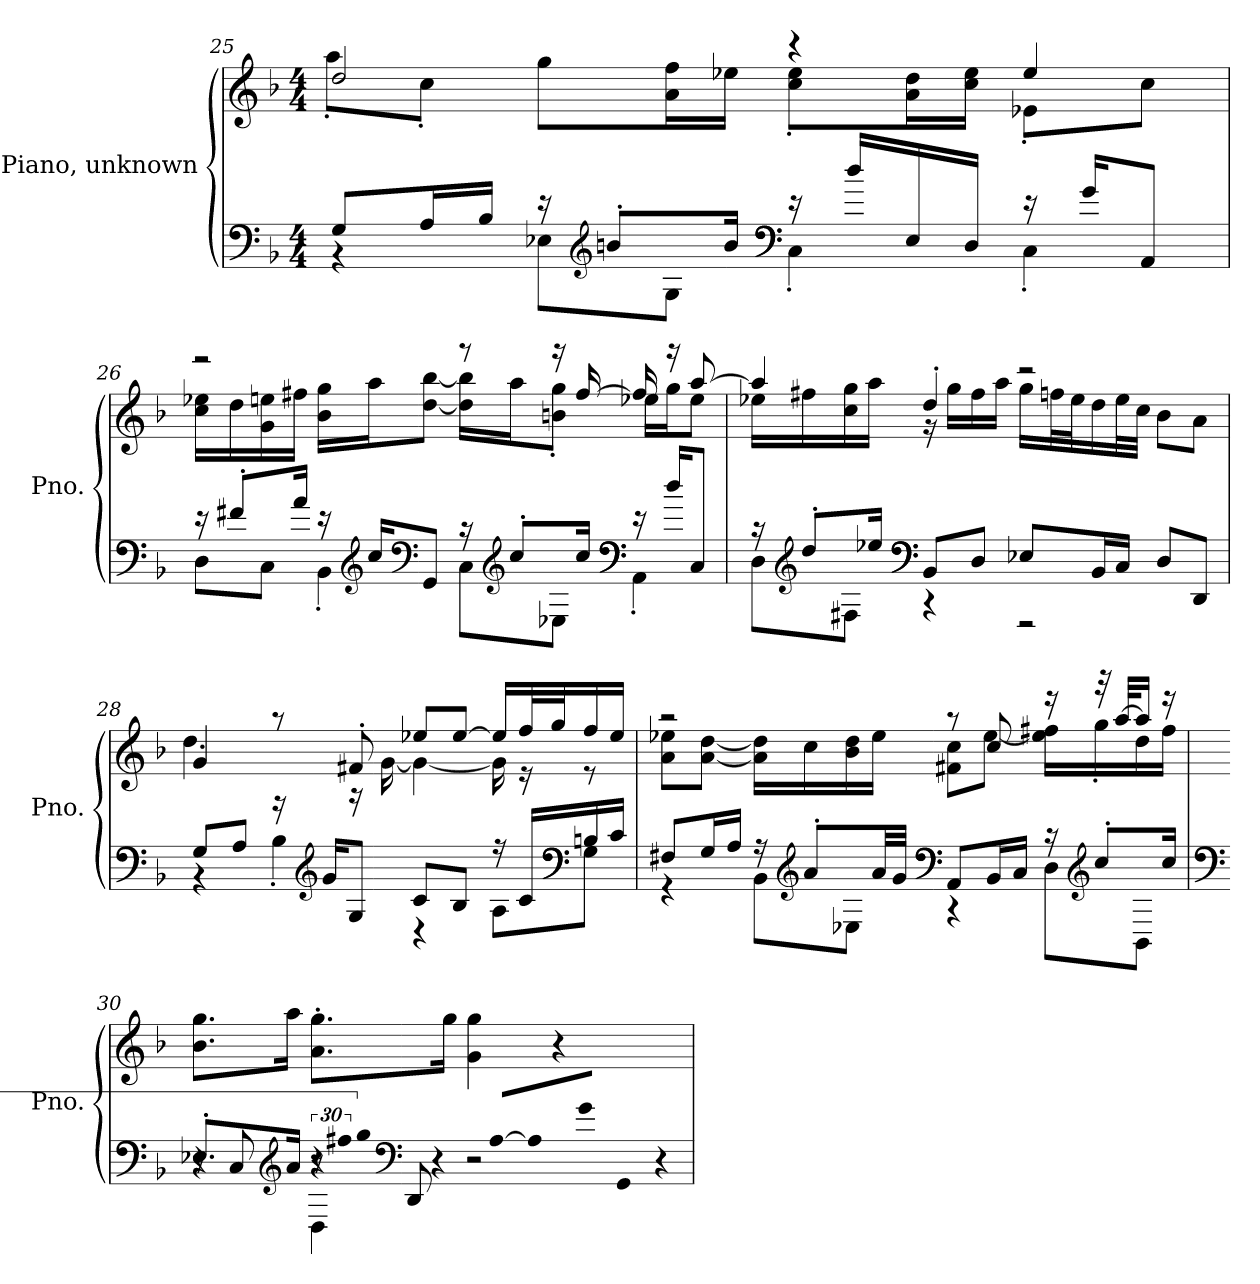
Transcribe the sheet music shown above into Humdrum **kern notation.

**kern	**kern
*part1	*part1
*staff2	*staff1
*I"Piano, unknown	*
*I'Pno.	*
*clefF4	*clefG2
*k[b-]	*k[b-]
*M4/4	*M4/4
=25	=25
*^	*^
8G/L	4r	2dd/	8aa'\L
16A/L	.	.	8cc'\J
16B-/JJ	.	.	.
16r	8E-X\L	.	8gg\L
*clefG2	*	*	*
8bn'/L	.	.	.
.	8G\J	.	16a\ 16ff\L
16b/Jk	.	.	16ee-X\JJ
*clefF4	*	*	*
16r	4C'\	4r	8cc\' 8ee-\'L
16dd/LL	.	.	.
16E-/	.	.	16a\ 16dd\L
16D/JJ	.	.	16cc\ 16ee-\JJ
16r	4C'\	4ee-/	8e-X'\L
16g/KL	.	.	.
8AA/J	.	.	8cc\J
!!LO:LB:g=z	!!
=26	=26	=26	=26
16r	8D\L	2r	16cc\ 16ee-X\LL
8f#X'/L	.	.	16dd\
.	8C\J	.	16g\ 16een\
16a/Jk	.	.	16ff#X\JJ
16r	4BB-'\	.	16b-\ 16gg\LL
*clefG2	*	*	*
16cc/KL	.	.	16aa\J
*clefF4	*	*	*
8GG/J	.	.	[8dd\ [8bb-\J
16r	8C\L	8r	16dd\] 16bb-\]LL
*clefG2	*	*	*
8cc'/L	.	.	16aa\J
.	8E-X\J	16r	8bn\' 8gg\'J
16cc/Jk	.	[16ff#/	.
*clefF4	*	*	*
16r	4AA'\	16ff#/]	16ee-X\LL
16dd/KL	.	16r	16gg\J
8C/J	.	[8aa/	8ee-\J
!!LO:PB:g=z	!!
=27	=27	=27	=27
16r	8D\L	4aa/]	16ee-X\LL
*clefG2	*	*	*
8dd'/L	.	.	16ff#X\
.	8F#X\J	.	16cc\ 16gg\
16ee-X/Jk	.	.	16aa\JJ
*clefF4	*	*	*
8BB-/L	4r	4dd'/	16r
.	.	.	16gg\LL
8D/J	.	.	16ff#\
.	.	.	16aa\JJ
8E-X/L	2r	2r	16gg\LL
.	.	.	32ffn\L
.	.	.	32ee-\J
16BB-/L	.	.	16dd\
16C/JJ	.	.	32ee-\L
.	.	.	32cc\JJJ
8D/L	.	.	8b-\L
8DD/J	.	.	8a\J
=28	=28	=28	=28
8G/L	4r	4g/	4.dd\
8A/J	.	.	.
16r	4B-'\	8r	.
*clefG2	*	*	*
16g/KL	.	.	.
8G/J	.	8f#X'/	16r
.	.	.	[16g\
8c/L	4r	8ee-X/L	4g\_
8B-/J	.	[8ee-/J	.
16r	8A\L	16ee-/LL]	16g\]
16c/LL	.	32ff/L	16r
.	.	32gg/J	.
*clefF4	*	*	*
16Bn/	8G\J	16ff/	8r
16c/JJ	.	16ee-/JJ	.
!!LO:LB:g=z	!!
=29	=29	=29	=29
8F#X/L	4r	2r	8a\ 8ee-X\L
16G/L	.	.	[8a\ [8dd\J
16A/JJ	.	.	.
16r	8BB-\L	.	16a\] 16dd\]LL
*clefG2	*	*	*
8a'/L	.	.	16cc\
.	8E-X\J	.	16b-\ 16dd\
32a/LL	.	.	16ee-\JJ
32g/JJJ	.	.	.
*clefF4	*	*	*
8AA/L	4r	8r	8f#X\ 8cc\L
16BB-/L	.	8cc/	[8ee-\J
16C/JJ	.	.	.
16r	8D\L	16r	16ee-\] 16ff#X\LL
*clefG2	*	*	*
8cc'/L	.	32r	16gg'\
.	.	[32aa/KLL	.
.	8BB-\J	16aa/JJ]	16dd\
16cc/Jk	.	16r	16ff#\JJ
*v	*v	*	*
*	*v	*v
!!LO:LB:g=z
=30	=30
*clefF4	*
*^	*
*	*^	*
8.E-X'/L	4r	8r	8.b-\ 8.gg\L
.	.	8C/	.
*clefG2	*	*	*
16a/Jk	.	.	16aa\Jk
!LO:N:vis=64	!	!	!
960%17r	4D\	8r	8.a\' 8.gg\'L
!LO:N:vis=64	!	!	!
960%17ff#X/	.	.	.
1920ryy	.	.	.
!LO:N:vis=256	!	!	!
1920%17gg/	.	.	.
!LO:N:vis=128	!	!	!
1920%17r	.	.	.
!LO:N:vis=256	!	!	!
[1920%17ff#/KKKKL	.	.	.
8ff#/]	.	.	.
*clefF4	*	*	*
.	.	8DD/	.
16g/Jk	.	.	16gg\Jk
4GG/	2r	2r	4g\ 4gg\
4r	.	.	4r
*v	*v	*v	*
=	=
*-	*-
